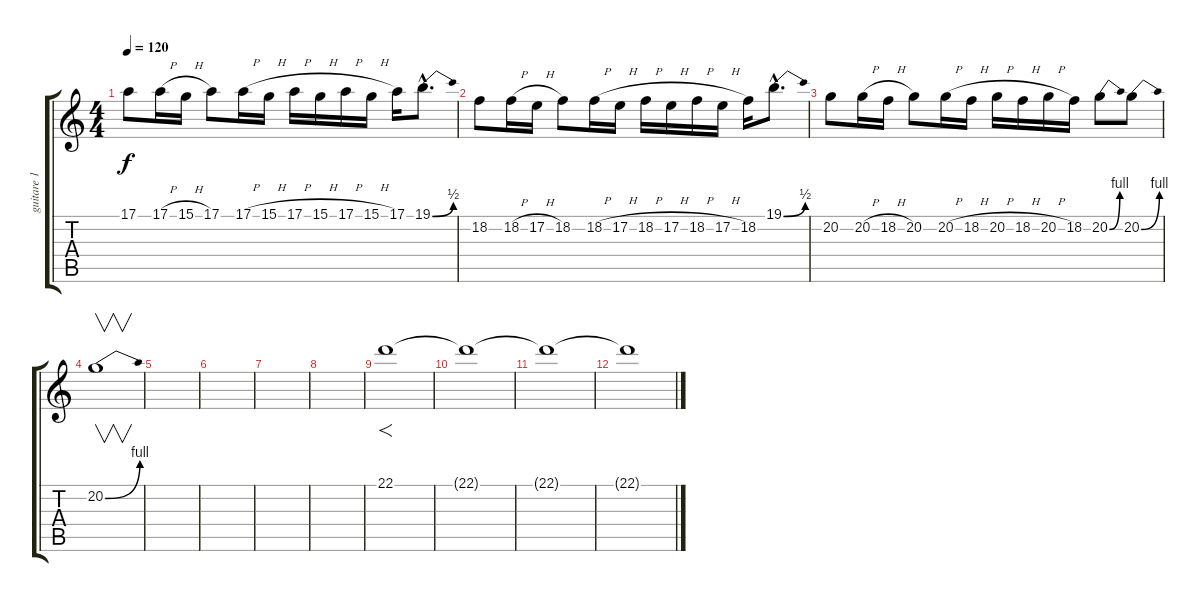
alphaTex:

\track ("guitare 1" "guitare 1") {instrument cello}
\staff {score tabs}
\tuning (E4 B3 G3 D3 A2 E2) {hide}
\ts (4 4)
\tempo 120
\clef g2
\ks c
17.1.8{dy f volume 13} 17.1{h}.16 15.1{h}.16 17.1.8 17.1{h}.16 15.1{h}.16 17.1{h}.16 15.1{h}.16 17.1{h}.16 15.1{h}.16 17.1.16 19.1{be (bend 0 0 60 2) hac}.8{d} |
18.2.8 18.2{h}.16 17.2{h}.16 18.2.8 18.2{h}.16 17.2{h}.16 18.2{h}.16 17.2{h}.16 18.2{h}.16 17.2{h}.16 18.2.16 19.1{be (bend 0 0 60 2) hac}.8{d} |
20.2.8 20.2{h}.16 18.2{h}.16 20.2.8 20.2{h}.16 18.2{h}.16 20.2{h}.16 18.2{h}.16 20.2{h}.16 18.2.16 20.2{be (bend 0 0 60 4)}.8 20.2{be (bend 0 0 60 4)}.8 |
20.2{be (bend 0 0 60 4)}.1{v} |
|
|
|
|
22.1.1{f} |
22.1{t}.1 |
22.1{t}.1{volume 0} |
22.1{t}.1
